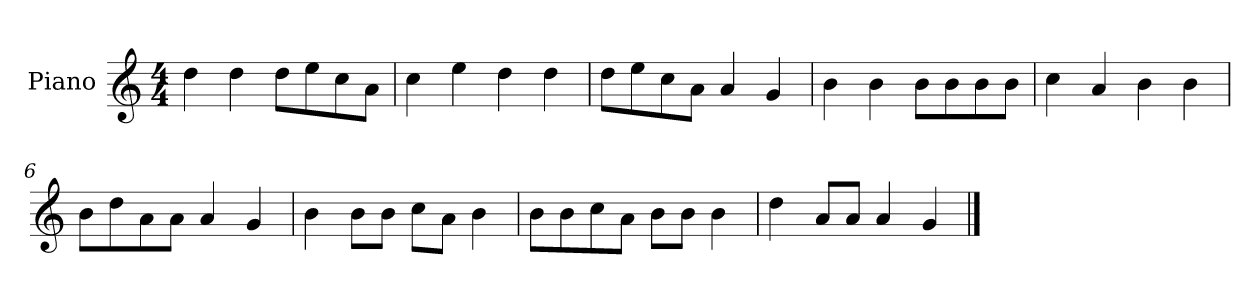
**kern
*part1
*staff1
*I"Piano
*I'P-no
*clefG2
*k[]
*M4/4
*MM90
=1
4dd\
4dd\
8dd\L
8ee\
8cc\
8a\J
=2
4cc\
4ee\
4dd\
4dd\
=3
8dd\L
8ee\
8cc\
8a\J
4a/
4g/
=4
4b\
4b\
8b\L
8b\
8b\
8b\J
=5
4cc\
4a/
4b\
4b\
=6
8b\L
8dd\
8a\
8a\J
4a/
4g/
=7
4b\
8b\L
8b\J
8cc\L
8a\J
4b\
!!LO:LB:g=z
=8
8b\L
8b\
8cc\
8a\J
8b\L
8b\J
4b\
=9
4dd\
8a/L
8a/J
4a/
4g/
==
*-
